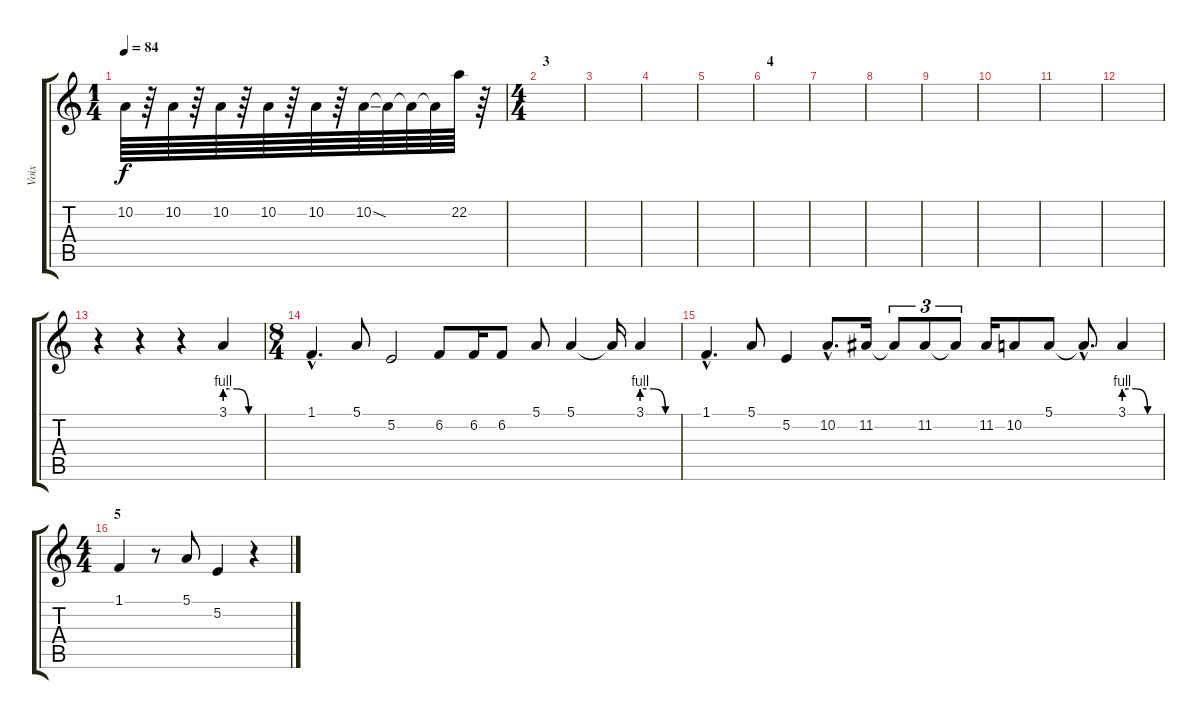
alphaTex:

\track ("Voix" "Voix") {instrument flute}
\staff {score tabs}
\tuning (E4 B3 G3 D3 A2 E2) {hide}
\ts (1 4)
\tempo 84
\clef g2
\ks c
10.2.64{dy f} r.64 10.2.64 r.64 10.2.64 r.64 10.2.64 r.64 10.2.64 r.64 10.2{ss}.64 10.2{t}.64 10.2{t}.64 10.2{t}.64 22.2.64 r.64 |
\ts (4 4)
\section ("" "3")
|
|
|
|
\section ("" "4")
|
|
|
|
|
|
|
r.4 r.4 r.4 3.1{be (custom 0 4 20 4 40 0 60 0)}.4 |
\ts (8 4)
1.1{hac}.4{d} 5.1.8 5.2.2 6.2.8 6.2.16 6.2.8 5.1.8 5.1.4 5.1{t}.16 3.1{be (custom 0 4 20 4 40 0 60 0)}.4 |
1.1{hac}.4{d} 5.1.8 5.2.4 10.2{hac}.8{d} 11.2.16 11.2{t}.8{tu (3 2)} 11.2.8{tu (3 2)} 11.2{t}.8{tu (3 2)} 11.2.16 10.2.8 5.1.8 5.1{hac t}.8{d} 3.1{be (custom 0 4 20 4 40 0 60 0)}.4 |
\ts (4 4)
\section ("" "5")
1.1.4 r.8 5.1.8 5.2.4 r.4
